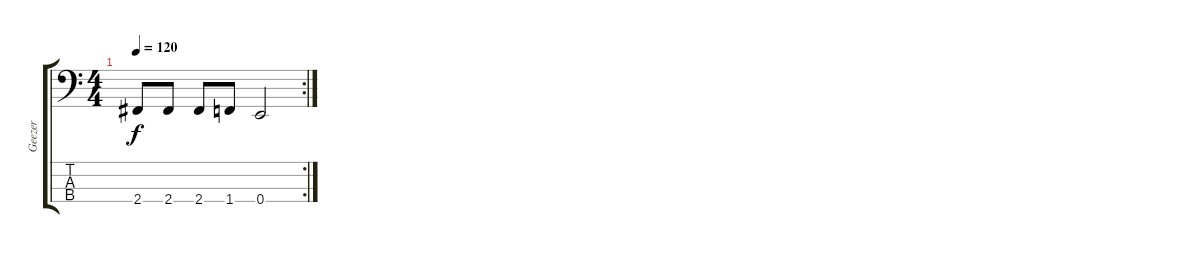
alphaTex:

\track ("Geezer" "Geezer") {instrument electricbassfinger}
\staff {score tabs}
\tuning (G2 D2 A1 E1) {hide}
\rc 2
\ts (4 4)
\tempo 120
\clef f4
\ks c
2.4.8{dy f} 2.4.8 2.4.8 1.4.8 0.4.2
